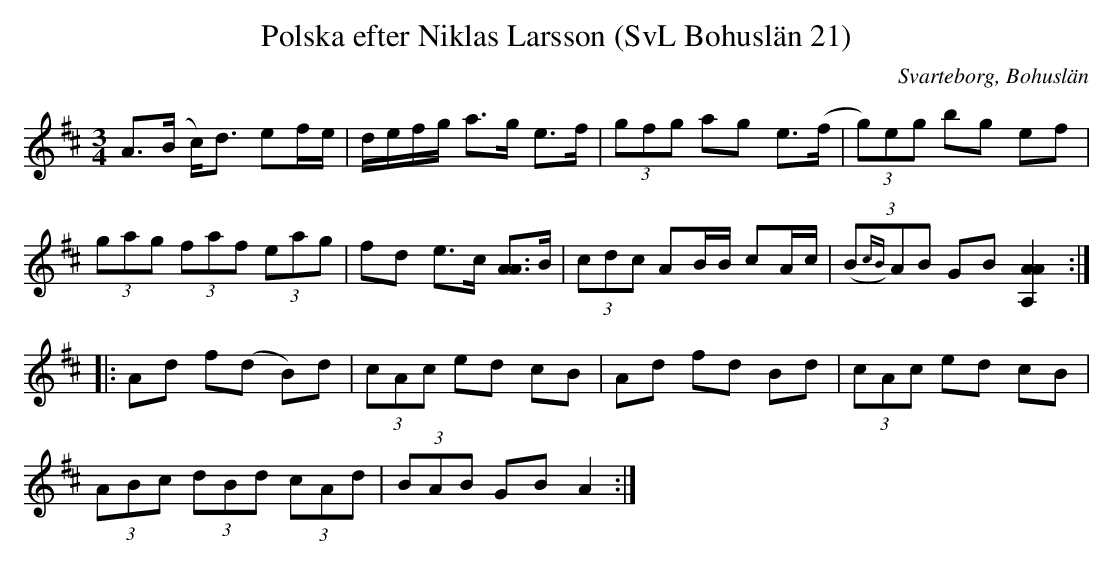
X:1
T:Polska efter Niklas Larsson (SvL Bohuslän 21)
O:Svarteborg, Bohuslän
M:3/4
L:1/8
K:D
A>(B c)<d ef/e/|d/e/f/g/ a>g e>f|(3gfg ag e>(f|(3g)eg bg ef|
(3gag (3faf (3eag|fd e>c [AA]>B|(3cdc AB/B/ cA/c/|(3(B{cB})AB GB [A,AA]2:|
|:Ad f(d B)d|(3cAc ed cB|Ad fd Bd|(3cAc ed cB|
(3ABc (3dBd (3cAd|(3BAB GB A2:|
